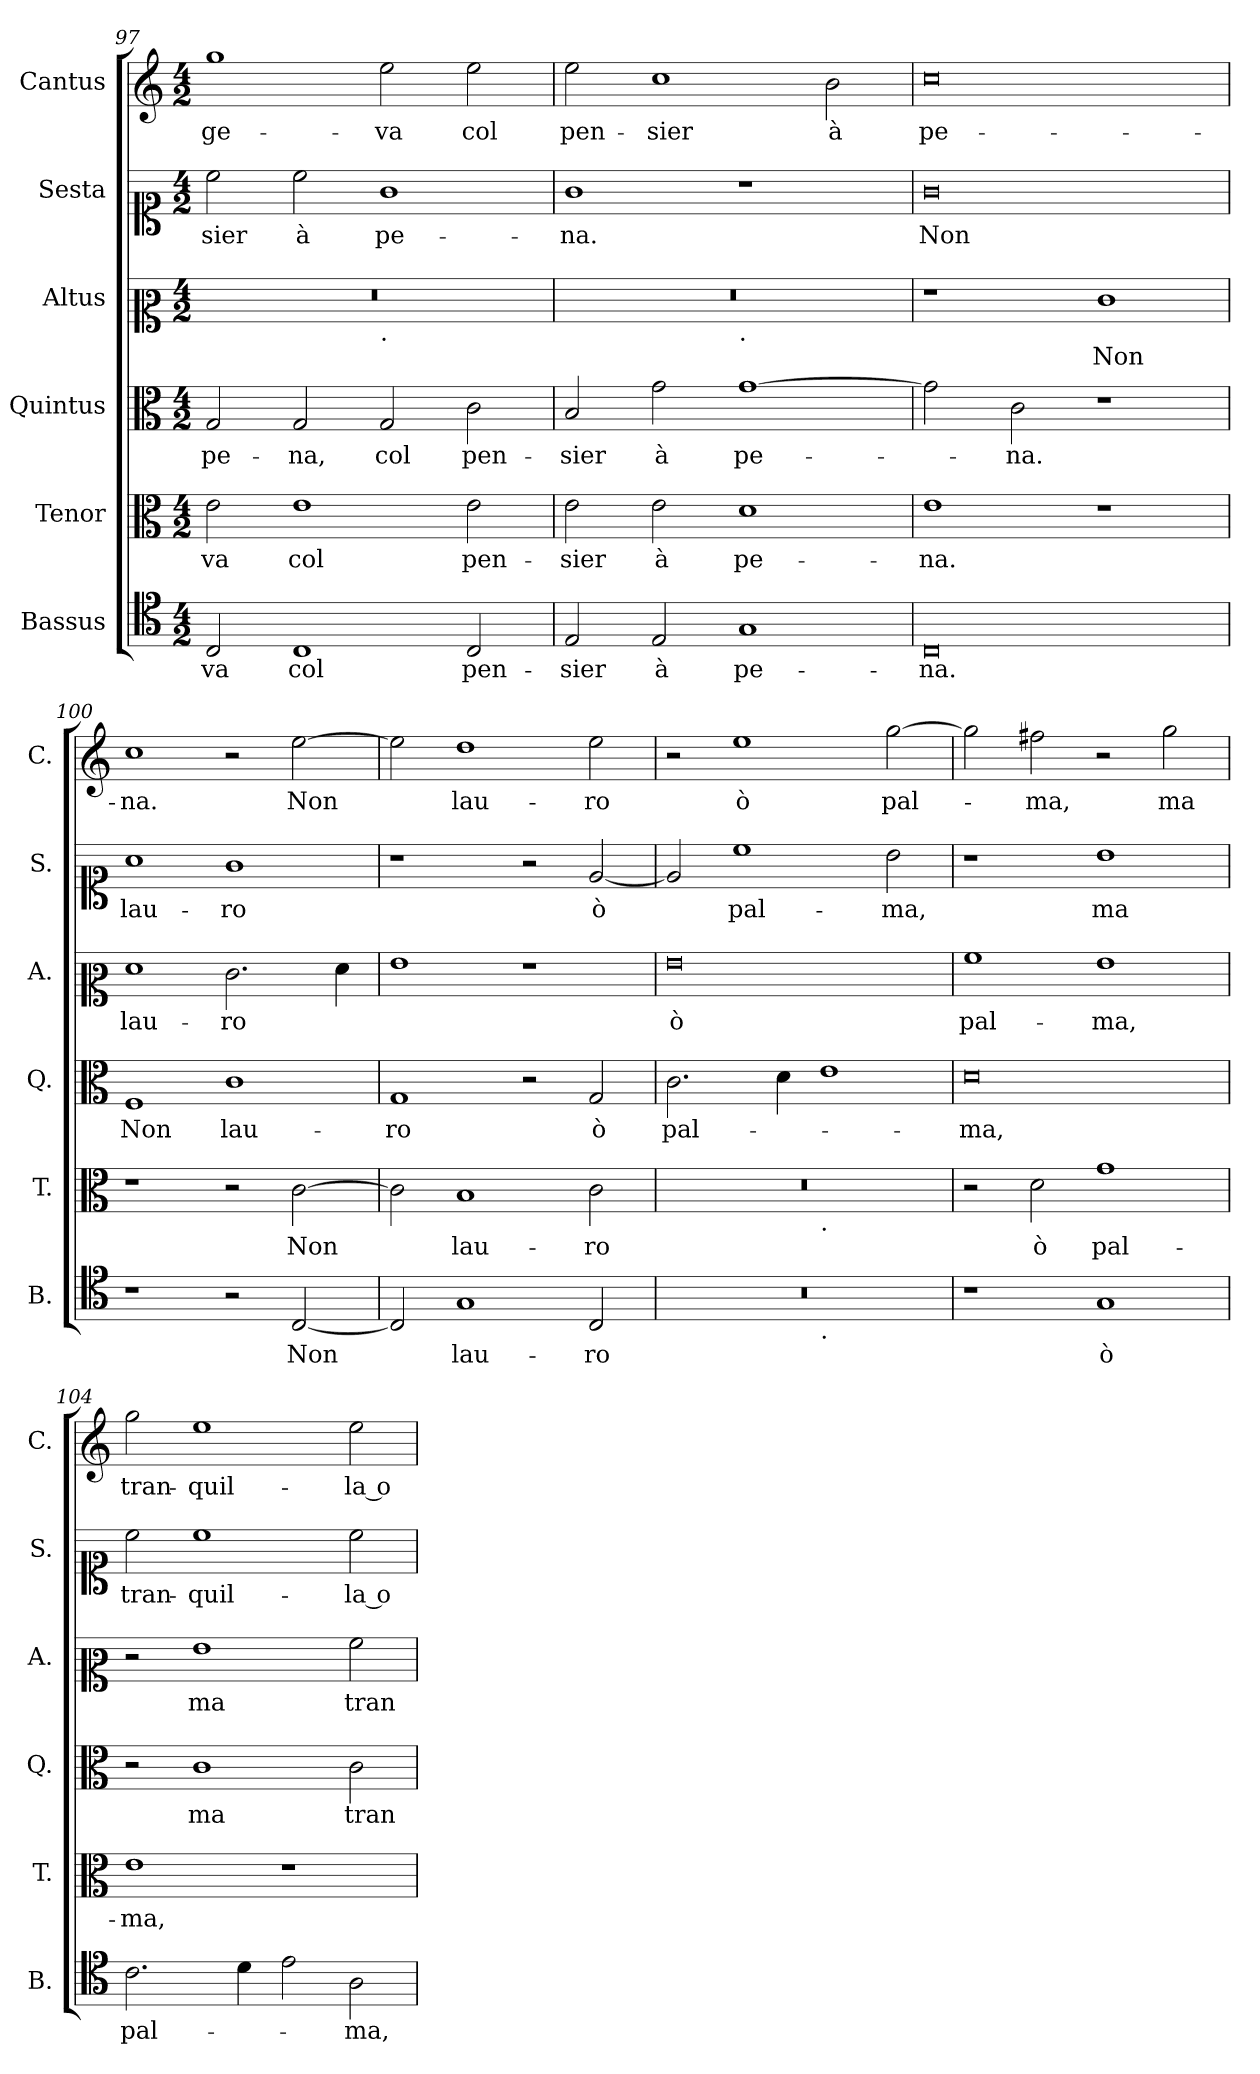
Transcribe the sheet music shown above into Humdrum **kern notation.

**kern	**text	**kern	**text	**kern	**text	**kern	**text	**kern	**text	**kern	**text
*part6	*part6	*part5	*part5	*part4	*part4	*part3	*part3	*part2	*part2	*part1	*part1
*staff6	*staff6	*staff5	*staff5	*staff4	*staff4	*staff3	*staff3	*staff2	*staff2	*staff1	*staff1
*I"Bassus	*	*I"Tenor	*	*I"Quintus	*	*I"Altus	*	*I"Sesta	*	*I"Cantus	*
*I'B.	*	*I'T.	*	*I'Q.	*	*I'A.	*	*I'S.	*	*I'C.	*
*clefC4	*	*clefC3	*	*clefC3	*	*clefC2	*	*clefC1	*	*clefG2	*
*k[]	*	*k[]	*	*k[]	*	*k[]	*	*k[]	*	*k[]	*
*M4/2	*	*M4/2	*	*M4/2	*	*M4/2	*	*M4/2	*	*M4/2	*
=97	=97	=97	=97	=97	=97	=97	=97	=97	=97	=97	=97
*	*	*	*	*	*	*^	*	*	*	*	*
2C/	-va	2e\	-va	2G/	pe-	0r	1ryy	.	2cc\	-sier	1gg	-ge-
1C	col	1e	col	2G/	-na,	.	.	.	2cc\	à	.	.
!	!	!	!	!	!	!	!LO:TX:b:t=.	!	!	!	!	!
.	.	.	.	2G/	col	.	1ryy	.	1g	pe-	2ee\	-va
2C/	pen-	2e\	pen-	2c\	pen-	.	.	.	.	.	2ee\	col
=98	=98	=98	=98	=98	=98	=98	=98	=98	=98	=98	=98	=98
2E/	-sier	2e\	-sier	2B/	-sier	0r	1ryy	.	1g	-na.	2ee\	pen-
2E/	à	2e\	à	2g\	à	.	.	.	.	.	1cc	-sier
!	!	!	!	!	!	!	!LO:TX:b:t=.	!	!	!	!	!
1G	pe-	1d	pe-	[1g	pe-	.	1ryy	.	1r	.	.	.
.	.	.	.	.	.	.	.	.	.	.	2b\	à
*	*	*	*	*	*	*v	*v	*	*	*	*	*
=99	=99	=99	=99	=99	=99	=99	=99	=99	=99	=99	=99
0C	-na.	1e	-na.	2g\]	.	1r	.	0g	Non	0cc	pe-
.	.	.	.	2c\	-na.	.	.	.	.	.	.
.	.	1r	.	1r	.	1e	Non	.	.	.	.
!!LO:LB:g=z
=100	=100	=100	=100	=100	=100	=100	=100	=100	=100	=100	=100
1r	.	1r	.	1F	Non	1f	lau-	1a	lau-	1cc	-na.
2r	.	2r	.	1c	lau-	2.e\	-ro	1g	-ro	2r	.
[2C/	Non	[2c\	Non	.	.	.	.	.	.	[2ee\	Non
.	.	.	.	.	.	4f\	.	.	.	.	.
=101	=101	=101	=101	=101	=101	=101	=101	=101	=101	=101	=101
2C/]	.	2c\]	.	1G	-ro	1g	.	1r	.	2ee\]	.
1G	lau-	1B	lau-	.	.	.	.	.	.	1dd	lau-
.	.	.	.	2r	.	1r	.	2r	.	.	.
2C/	-ro	2c\	-ro	2G/	ò	.	.	[2e/	ò	2ee\	-ro
=102	=102	=102	=102	=102	=102	=102	=102	=102	=102	=102	=102
*^	*	*^	*	*	*	*	*	*	*	*	*
0r	1ryy	.	0r	1ryy	.	2.c\	pal-	0g	ò	2e/]	.	2r	.
.	.	.	.	.	.	.	.	.	.	1cc	pal-	1ee	ò
.	.	.	.	.	.	4d\	.	.	.	.	.	.	.
!	!	!	!	!LO:TX:b:t=.	!	!	!	!	!	!	!	!	!
!	!LO:TX:b:t=.	!	!	!	!	!	!	!	!	!	!	!	!
.	1ryy	.	.	1ryy	.	1e	.	.	.	.	.	.	.
.	.	.	.	.	.	.	.	.	.	2b\	-ma,	[2gg\	pal-
*v	*v	*	*	*	*	*	*	*	*	*	*	*	*
*	*	*v	*v	*	*	*	*	*	*	*	*	*
=103	=103	=103	=103	=103	=103	=103	=103	=103	=103	=103	=103
1r	.	2r	.	0d	-ma,	1a	pal-	1r	.	2gg\]	.
.	.	2d\	ò	.	.	.	.	.	.	2ff#X\	-ma,
1G	ò	1g	pal-	.	.	1g	-ma,	1b	ma	2r	.
.	.	.	.	.	.	.	.	.	.	2gg\	ma
=104	=104	=104	=104	=104	=104	=104	=104	=104	=104	=104	=104
2.c\	pal-	1e	-ma,	2r	.	2r	.	2cc\	tran-	2gg\	tran-
.	.	.	.	1c	ma	1g	ma	1cc	-quil-	1ee	-quil-
4d\	.	.	.	.	.	.	.	.	.	.	.
2e\	.	1r	.	.	.	.	.	.	.	.	.
2A\	-ma,	.	.	2c\	tran-	2a\	tran-	2cc\	-la o-	2ee\	-la o-
=	=	=	=	=	=	=	=	=	=	=	=
*-	*-	*-	*-	*-	*-	*-	*-	*-	*-	*-	*-
